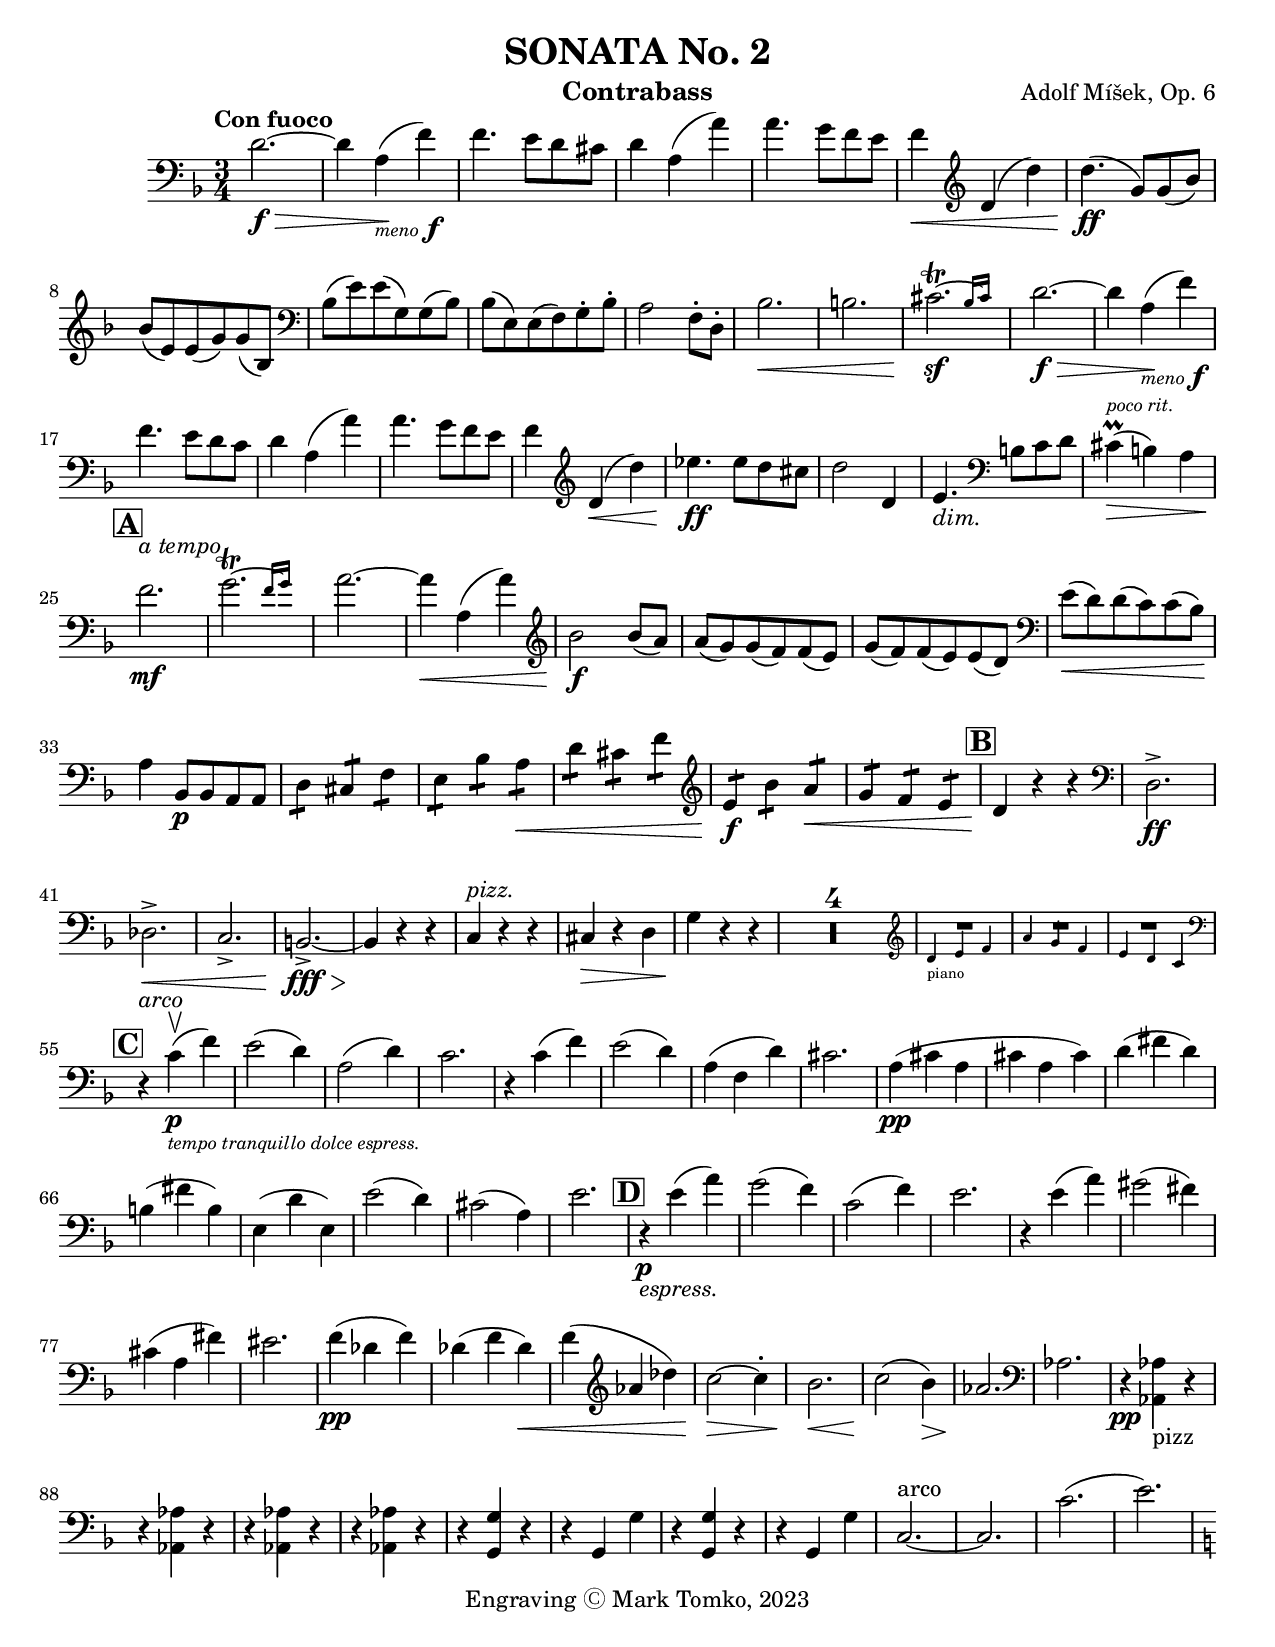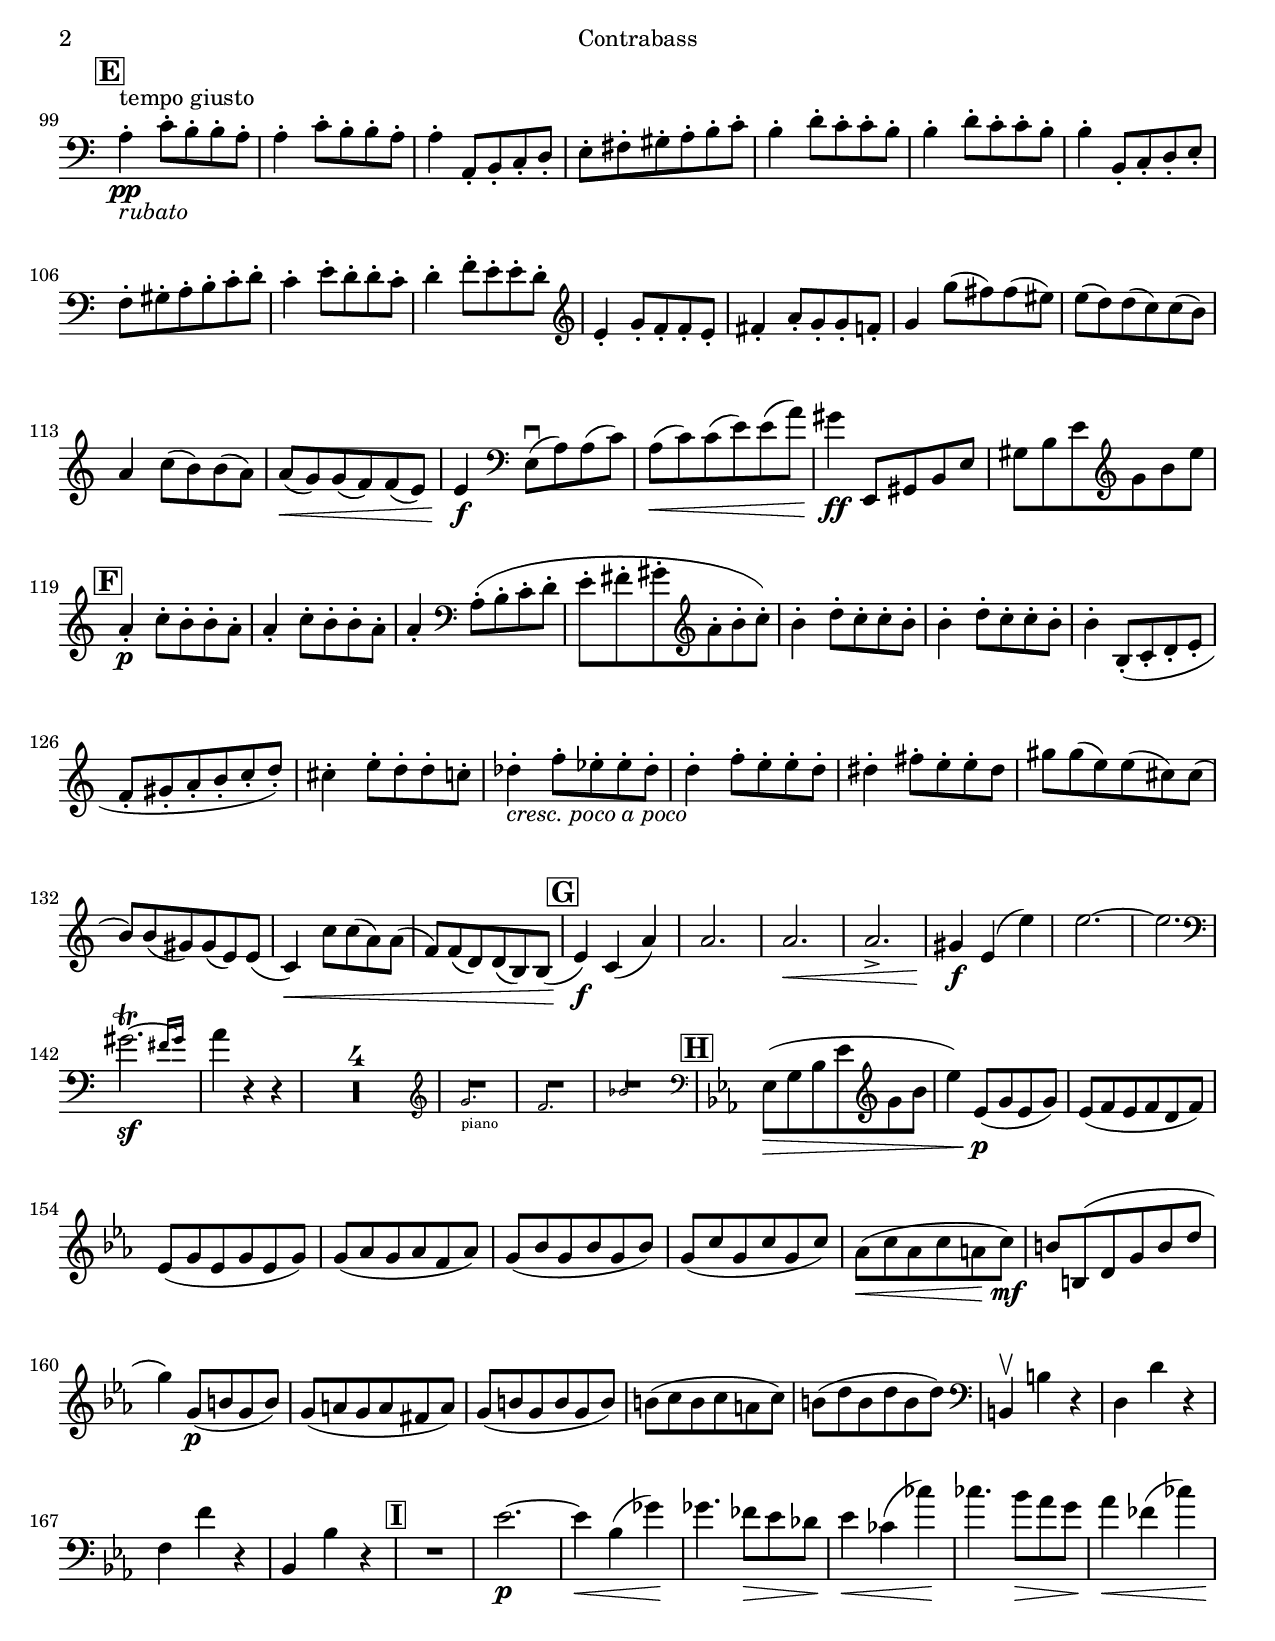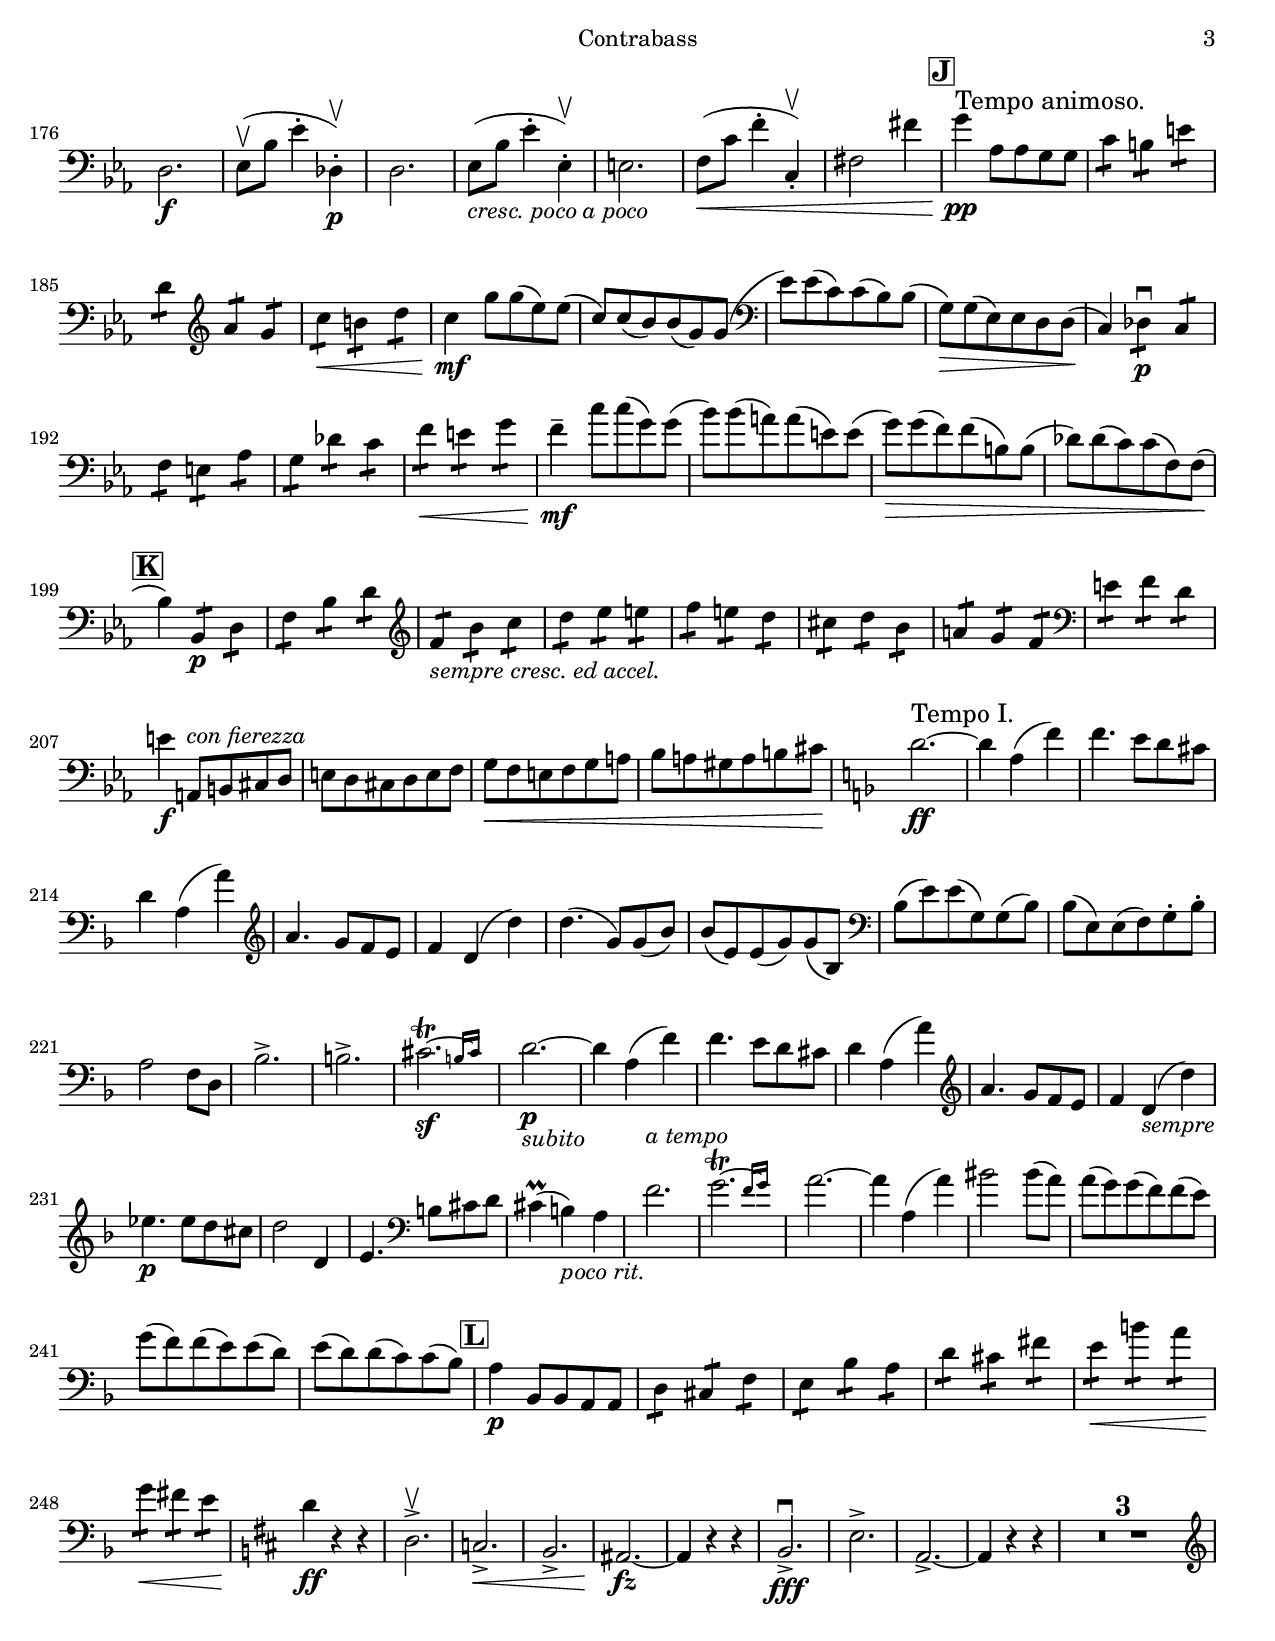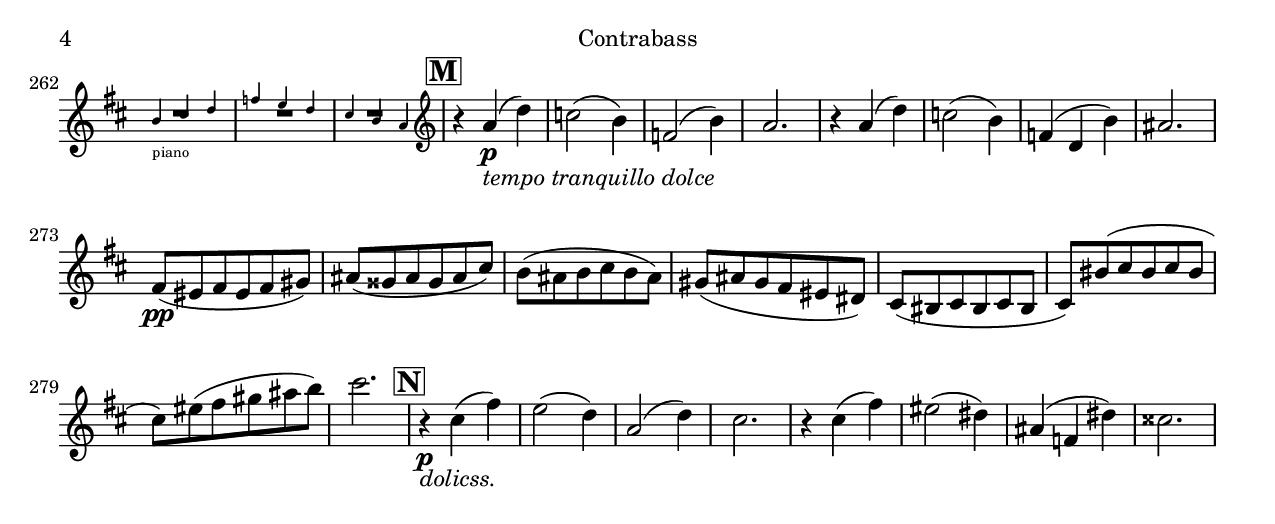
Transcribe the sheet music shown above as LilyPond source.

\version "2.24.3"

menoF = \markup { \tiny \italic meno \dynamic f }

\header {
  title = "SONATA No. 2"
  composer = "Adolf Míšek, Op. 6"
  instrument = "Contrabass"
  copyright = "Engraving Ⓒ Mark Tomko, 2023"
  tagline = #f
}

\paper {
  #(set-paper-size "letter")
}

\book {
  \score {
    \new Staff {
      \new Voice {
        \relative {
          \set Score.rehearsalMarkFormatter = #format-mark-box-alphabet
          \clef bass
          \time 3/4
          \key d \minor
          \tempo "Con fuoco"

          | d'2.~ \f\>
          | d4 a4_\menoF\! (f'4)
          | f4. e8 d8 cis8
          | d4 a4 (a'4)
          | a4. g8 f8 e8
          | f4\< \clef treble d4 (d'4)
          | d4.\ff (g,8) g8 (bes8) \break
          | bes8 (e,8) e8 (g8) g8 (bes,8)
          | \clef bass bes8 (e8) e8 (g,8) g8 (bes8)
          | bes8 (e,8) e8 (f8) g8-. bes8-.
          | a2 f8-. d8-.
          | bes'2.\<
          | b2.
          | \afterGrace cis2.~\trill\sf{ bes16 [cis] }
          | d2.~\f\>
          | d4 a4_\menoF\! (f'4) \break
          | f4. e8 d8 c8
          | d4 a4 (a'4)
          | a4. g8 f8 e8
          | f4 \clef treble d4\< (d'4)
          | ees4.\ff ees8 d8 cis8
          | d2 d,4
          | e4._\markup {\italic dim. } \clef bass b8 c8 d8
          | cis4^\markup{ \italic \tiny "poco rit." }\prall\> (b4) a4 \break
          | \mark \default f'2.\mf^\markup { \italic "a tempo" }
          | \afterGrace g2.~\trill { f16 [g] }
          | a2.~
          | a4\< a,4 (a'4)
          | \clef treble bes2\f bes8 (a8)
          | a8 (g8) g8 (f8) f8 (e8)
          | g8 (f8) f8 (e8) e8 (d8)
          | \clef bass e8\< (d8) d8 (c8) c8 (bes8)\! \break
          | a4 bes,8\p bes8 a8 a8
          | \repeat tremolo 2 d8 \repeat tremolo 2 cis8 \repeat tremolo 2 f8
          | \repeat tremolo 2 e8 \repeat tremolo 2 bes'8 \repeat tremolo 2 a8\<
          | \repeat tremolo 2 d8 \repeat tremolo 2 cis8 \repeat tremolo 2 f8
          | \clef treble \repeat tremolo 2 e8\f \repeat tremolo 2 bes'8 \repeat tremolo 2 a8\<
          | \repeat tremolo 2 g8 \repeat tremolo 2 f8 \repeat tremolo 2 e8
          | \mark \default d4\! r4 r4
          | \clef bass d,2.->\ff \break
          | des2.->\<
          | c2.->
          | b2.~->\fff\>
          | b4\! r4 r4
          | c4^\markup { \italic pizz. } r4 r4
          | cis4\> r4 d4
          | g4\! r4 r4
          | \compressMMRests{ R2.*4 }
          |
          <<
            \new CueVoice {
              \cueClef "treble" \stemUp d'4_"piano" e f
            }
            { R2. }
          >>
          | <<
            \new CueVoice {
              \stemUp a4 g f
            }
            { R2. }
          >>
          | <<
            \new CueVoice {
              \stemUp e4 d c \cueClefUnset
            }
            { R2. }
          >> \break
          | \mark \default r4^\markup { \italic arco } c4\p_\markup{ \tiny \italic "tempo tranquillo dolce espress."  }-\upbow (f)
          | e2 (d4)
          | a2 (d4)
          | c2.
          | r4 c (f)
          | e2 (d4)
          | a (f d')
          | cis2.
          | a4 \pp (cis a
          | cis a cis)
          | d (fis d) \break
          | b (fis' b,)
          | e, (d' e,)
          | e'2 (d4)
          | cis2 (a4)
          | e'2.
          | \mark \default r4\p_\markup{ \italic espress. } e4 (a)
          | g2 (f4)
          | c2 (f4)
          | e2.
          | r4 e (a)
          | gis2 (fis4) \break
          | cis (a fis')
          | eis2.
          | f4\pp (des f)
          | des (f des)\<
          | f (\clef treble aes des)
          | c2\>~c4-.
          | bes2.\<
          | c2\! (bes4)\>
          | aes2.\!
          | \clef bass aes,
          | r4\pp <<aes aes,_pizz>> r \break
          | r <<aes' aes,>> r
          | r <<aes' aes,>> r
          | r <<aes' aes,>> r
          | r <<g' g,>> r
          | r g g'
          | r <<g, g'>> r
          | r g, g'
          | c,2.~^arco
          | c2.
          | c'2. (
          | e2.) \pageBreak
          | \mark \default \key c \major a,4-.\pp_\markup{ \italic rubato }^\markup { "tempo giusto" } c8-. b-. b-. a-.
          | a4-. c8-. b-. b-. a-.
          | a4-. a,8-. b-. c-. d-.
          | e-. fis-. gis-. a-. b-. c-.
          | b4-. d8-. c-. c-. b-.
          | b4-. d8-. c-. c-. b-.
          | b4-. b,8-. c-. d-. e-. \break
          | f-. gis-. a-. b-. c-. d-.
          | c4-. e8-. d-. d-. c-.
          | d4-. f8-. e-. e-. d-.
          | \clef treble e4-. g8-. f-. f-. e-.
          | fis4-. a8-. g-. g-. f-.
          | g4 g'8 (fis) fis (eis)
          | e8 (d) d (c) c (b) \break
          | a4 c8 (b) b (a)
          | a8\< (g) g (f) f (e)
          | e4\f \clef bass e,8\downbow (a) a (c)
          | a8\< (c) c (e) e (a)
          | gis4\ff e,,8 gis b e
          | gis8 b e \clef treble g b e \break
          | \mark \default a,4-.\p c8-. b-. b-. a-.
          | a4-. c8-. b-. b-. a-.
          | a4-. \clef bass  a,8-. (b-. c-. d-.
          | e8-. fis-. gis-. \clef treble a-. b-. c-.)
          | b4-. d8-. c-. c-. b-.
          | b4-. d8-. c-. c-. b-.
          | b4-. b,8-. (c-. d-. e-. \break
          | f8-. gis-. a-. b-. c-. d-.)
          | cis4-. e8-. d-. d-. c-.
          | des4-._\markup { \italic "cresc. poco a poco"} f8-. ees-. ees-. des-.
          | d4-. f8-. e-. e-. d-.
          | dis4-. fis8-. e-. e-. dis
          | gis8 gis (e) e (cis) cis ( \break
          | b8) b (gis) gis (e) e (
          | c4)\< c'8 c (a) a (
          | f8) f (d) d (b) b (
          | \mark \default e4\f) c (a')
          | a2.
          | a2.\<
          | a2.\accent
          | gis4\f e (e')
          | e2.~
          | e2. \break
          | \clef bass \afterGrace gis,2.~\trill\sf{ fis16 [gis] }
          | a4 r r
          | \compressMMRests{ R2.*4 }
          |
          <<
            \new CueVoice {
              \cueClef "treble" \stemUp g2._"piano"
            }
            { R2. }
          >>
          |
          <<
            \new CueVoice {
              \stemUp f2.
            }
            { R2. }
          >>
          |
          <<
            \new CueVoice {
              \stemUp bes2. \cueClefUnset
            }
            { R2. }
          >>
          | \mark \default \key ees \major ees,,8\> (g bes ees \clef treble g bes
          | ees4) ees,8\p (g ees g)
          | ees8 (f ees f d f) \break
          | ees8 (g ees g ees g)
          | g8 (aes g aes f aes)
          | g8 (bes g bes g bes)
          | g8 (c g c g c)
          | aes8\< (c aes c a c\mf)
          | b8 b, (d g b d \break
          | g4) g,8\p (b g b)
          | g8 (a g a fis a)
          | g8 (b g b g b)
          | b8 (c b c a c)
          | b8 (d b d b d)
          | \clef bass b,,4\upbow b' r
          | d,4 d' r \break
          | f,4 f' r
          | bes,,4 bes' r
          | \mark \default R2.
          | ees2.\p~
          | ees4\< bes (ges') \!
          | ges4. fes8 \> ees des \!
          | ees4\< ces (ces') \!
          | ces4. bes8 \> aes g \!
          | aes4 \< fes (ces') \pageBreak
          | d,,2.\f
          | ees8\upbow (bes' ees4-. des,-.\upbow\p)
          | d2.
          | ees8_\markup { \italic "cresc. poco a poco"} (bes' ees4-. ees,-.\upbow)
          | e2.
          | f8\< (c' f4-. c,-.\upbow)
          | fis2 fis'4
          | \mark \default g4^\markup{ \large "Tempo animoso." }\pp aes,8 aes g g
          | \repeat tremolo 2 c8 \repeat tremolo 2 b8 \repeat tremolo 2 e8 \break
          | \repeat tremolo 2 d8 \clef treble \repeat tremolo 2 aes'8 \repeat tremolo 2 g8
          | \repeat tremolo 2 c8\< \repeat tremolo 2 b \repeat tremolo2 d
          | c4\mf g'8 g (ees) ees (
          | c8) c (bes) bes (g) g (
          | \clef bass ees8) ees (c) c (bes) bes (
          | g8)\> g (ees) ees d d ( \!
          | c4) \repeat tremolo 2 des8\downbow\p \repeat tremolo 2 c8\break
          | \repeat tremolo 2 f8 \repeat tremolo 2 e8 \repeat tremolo 2 aes
          | \repeat tremolo 2 g8 \repeat tremolo 2 des'8 \repeat tremolo 2 c8
          | \repeat tremolo 2 f8\< \repeat tremolo 2 e \repeat tremolo 2 g
          | f4\tenuto\mf c'8 c (g) g (
          | bes8) bes (a) a (e) e (
          | g8)\> g (f) f (b,) b (
          | des8) des (c) c (f,) f ( \! \break
          | \mark \default bes4) \repeat tremolo 2 bes,8\p \repeat tremolo 2 d8
          | \repeat tremolo 2 f8 \repeat tremolo 2 bes8 \repeat tremolo 2 d8
          | \clef treble \repeat tremolo 2 f8_\markup { \italic "sempre cresc. ed accel."} \repeat tremolo 2 bes8 \repeat tremolo 2 c8
          | \repeat tremolo 2 d8 \repeat tremolo 2 ees8 \repeat tremolo 2 e8
          | \repeat tremolo 2 f8 \repeat tremolo 2 e8 \repeat tremolo 2 d8
          | \repeat tremolo 2 cis8 \repeat tremolo 2 d8 \repeat tremolo 2 bes
          | \repeat tremolo 2 a8 \repeat tremolo 2 g8 \repeat tremolo 2 f8
          | \clef bass \repeat tremolo 2 e8 \repeat tremolo 2 f8 \repeat tremolo 2 d8 \break
          | e4\f a,,8^\markup { \italic "con fierezza" } b cis d
          | e8 d cis d e f
          | g8\< f e f g a
          | bes8 a gis a b cis
          | \key d \minor d2.\ff^\markup{ \large "Tempo I." }~
          | d4 a (f')
          | f4. e8 d cis \break
          | d4 a (a')
          | \clef treble a4. g8 f e
          | f4 d (d')
          | d4. (g,8) g (bes)
          | bes8 (e,) e (g) g (bes,)
          | \clef bass bes8 (e) e (g,) g (bes)
          | bes8 (e,) e (f) g-. bes-. \break
          | a2 f8 d8
          | bes'2.\accent
          | b2.\accent
          | \afterGrace cis2.\sf~\trill\sf{ b16 [cis] }
          | d2.~\p_\markup { \italic subito }
          | d4 a (f')
          | f4. e8 d cis
          | d4 a (a')
          | \clef treble a4. g8 f e
          | f4 d_\markup { \italic sempre} (d') \break
          | ees4.\p ees8 d cis
          | d2 d,4
          | e4. \clef bass b8 cis d
          | cis4\prall (b_\markup { \italic "poco rit." }) a
          | f'2.^\markup { \italic "a tempo" }
          | \afterGrace g2.~\trill {f16 [g] }
          | a2.~
          | a4 a, (a')
          | bis2 bis8 (a)
          | a8 (g) g (f) f (e) \break
          | g8 (f) f (e) e (d)
          | e (d) d (c) c (bes)
          | \mark \default a4\p bes,8 bes a a
          | \repeat tremolo 2 d8 \repeat tremolo 2 cis8 \repeat tremolo 2 f8
          | \repeat tremolo 2 e8 \repeat tremolo 2 bes'8 \repeat tremolo 2 a8
          | \repeat tremolo 2 d8 \repeat tremolo 2 cis8 \repeat tremolo 2 fis8
          | \repeat tremolo 2 e8\< \repeat tremolo 2 b'8 \repeat tremolo 2 a8 \break
          | \repeat tremolo 2 g8\< \repeat tremolo 2 fis8 \repeat tremolo 2 e8
          | \key d \major d4\ff r r
          | d,2.\accent\upbow
          | c2.\accent\<
          | b2.\accent
          | ais2.~\fz
          | ais4 r r
          | b2.\fff\accent\downbow
          | e2.\accent
          | a,2.~\accent
          | a4 r r
          | \compressMMRests{ R2.*3 } \clef treble \pageBreak
          |
          <<
            \new CueVoice {
              \stemUp b''4_"piano" cis d
            }
            { R2. }
          >>
          |
          <<
            \new CueVoice {
              \stemUp f4 e d
            }
            { R2. }
          >>
          |
          <<
            \new CueVoice {
              \stemUp cis4 b a
            }
            { R2. }
          >>
          | \mark \default \set Staff.forceClef = ##t \clef treble r4 a\p_\markup { \italic "tempo tranquillo dolce" } (d)
          | c2 (b4)
          | f2 (b4)
          | a2.
          | r4 a (d)
          | c2 (b4)
          | f4 (d b')
          | ais2. \break
          | fis8\pp (eis fis eis fis gis)
          | ais8 (gisis ais gisis ais cis)
          | b8 (ais b cis b ais)
          | gis8 (ais gis fis eis dis)
          | cis8 (bis cis bis cis bis
          | cis8) bis' (cis bis cis bis \break
          | cis8) eis (fis gis ais b)
          | cis2.
          | \mark \default r4\p_\markup { \italic dolicss.} cis, (fis)
          | e2 (d4)
          | a2 (d4)
          | cis2.
          | r4 cis (fis)
          | eis2 (dis4)
          | ais (f dis')
          | cisis2.\break
        }
      }
    }
  }
}


